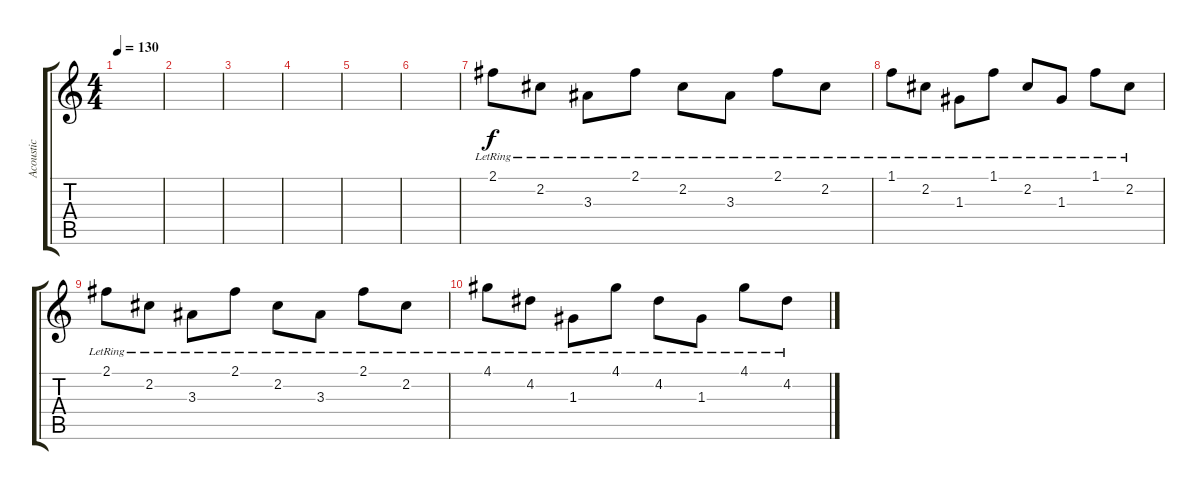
\track ("Acoustic" "Acoustic") {instrument acousticguitarsteel}
\staff {score tabs}
\tuning (E4 B3 G3 D3 A2 E2) {hide}
\ts (4 4)
\tempo 130
\clef g2
\ks c
|
|
|
|
|
|
2.1{lr}.8 2.2{lr}.8 3.3{lr}.8 2.1{lr}.8 2.2{lr}.8 3.3{lr}.8 2.1{lr}.8 2.2{lr}.8 |
1.1{lr}.8 2.2{lr}.8 1.3{lr}.8 1.1{lr}.8 2.2{lr}.8 1.3{lr}.8 1.1{lr}.8 2.2{lr}.8 |
2.1{lr}.8 2.2{lr}.8 3.3{lr}.8 2.1{lr}.8 2.2{lr}.8 3.3{lr}.8 2.1{lr}.8 2.2{lr}.8 |
4.1{lr}.8 4.2{lr}.8 1.3{lr}.8 4.1{lr}.8 4.2{lr}.8 1.3{lr}.8 4.1{lr}.8 4.2{lr}.8
